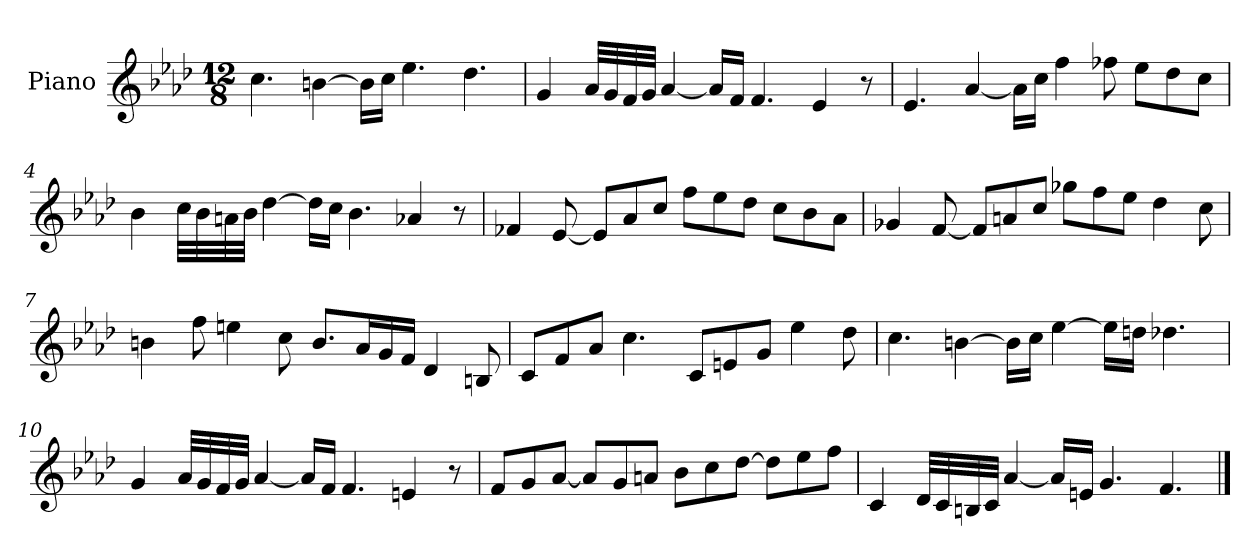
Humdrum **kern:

**kern
*part1
*staff1
*I"Piano
*I'Pno
*clefG2
*k[b-e-a-d-]
*M12/8
=1
4.cc\
[4bn\
16b\LL]
16cc\JJ
4.ee-\
4.dd-\
=2
4g/
32a-/LLL
32g/
32f/
32g/JJJ
[4a-/
16a-/LL]
16f/JJ
4.f/
4e-/
8r
=3
4.e-/
[4a-/
16a-\LL]
16cc\JJ
4ff\
8ff-X\
8ee-\L
8dd-\
8cc\J
=4
4b-\
32cc\LLL
32b-\
32an\
32b-\JJJ
[4dd-\
16dd-\LL]
16cc\JJ
4.b-\
4a-X/
8r
=5
4f-X/
[8e-/
8e-/L]
8a-/
8cc/J
8ff\L
8ee-\
8dd-\J
8cc\L
8b-\
8a-\J
=6
4g-X/
[8f/
8f/L]
8an/
8cc/J
8gg-X\L
8ff\
8ee-\J
4dd-\
8cc\
=7
4bn\
8ff\
4een\
8cc\
8.b/L
16a-/L
16g/
16f/JJ
4d-/
8Bn/
=8
8c/L
8f/
8a-/J
4.cc\
8c/L
8en/
8g/J
4ee-\
8dd-\
=9
4.cc\
[4bn\
16b\LL]
16cc\JJ
[4ee-\
16ee-\LL]
16ddn\JJ
4.dd-X\
=10
4g/
32a-/LLL
32g/
32f/
32g/JJJ
[4a-/
16a-/LL]
16f/JJ
4.f/
4en/
8r
=11
8f/L
8g/
[8a-/J
8a-/L]
8g/
8an/J
8b-\L
8cc\
[8dd-\J
8dd-\L]
8ee-\
8ff\J
=12
4c/
32d-/LLL
32c/
32Bn/
32c/JJJ
[4a-/
16a-/LL]
16en/JJ
4.g/
4.f/
==
*-
